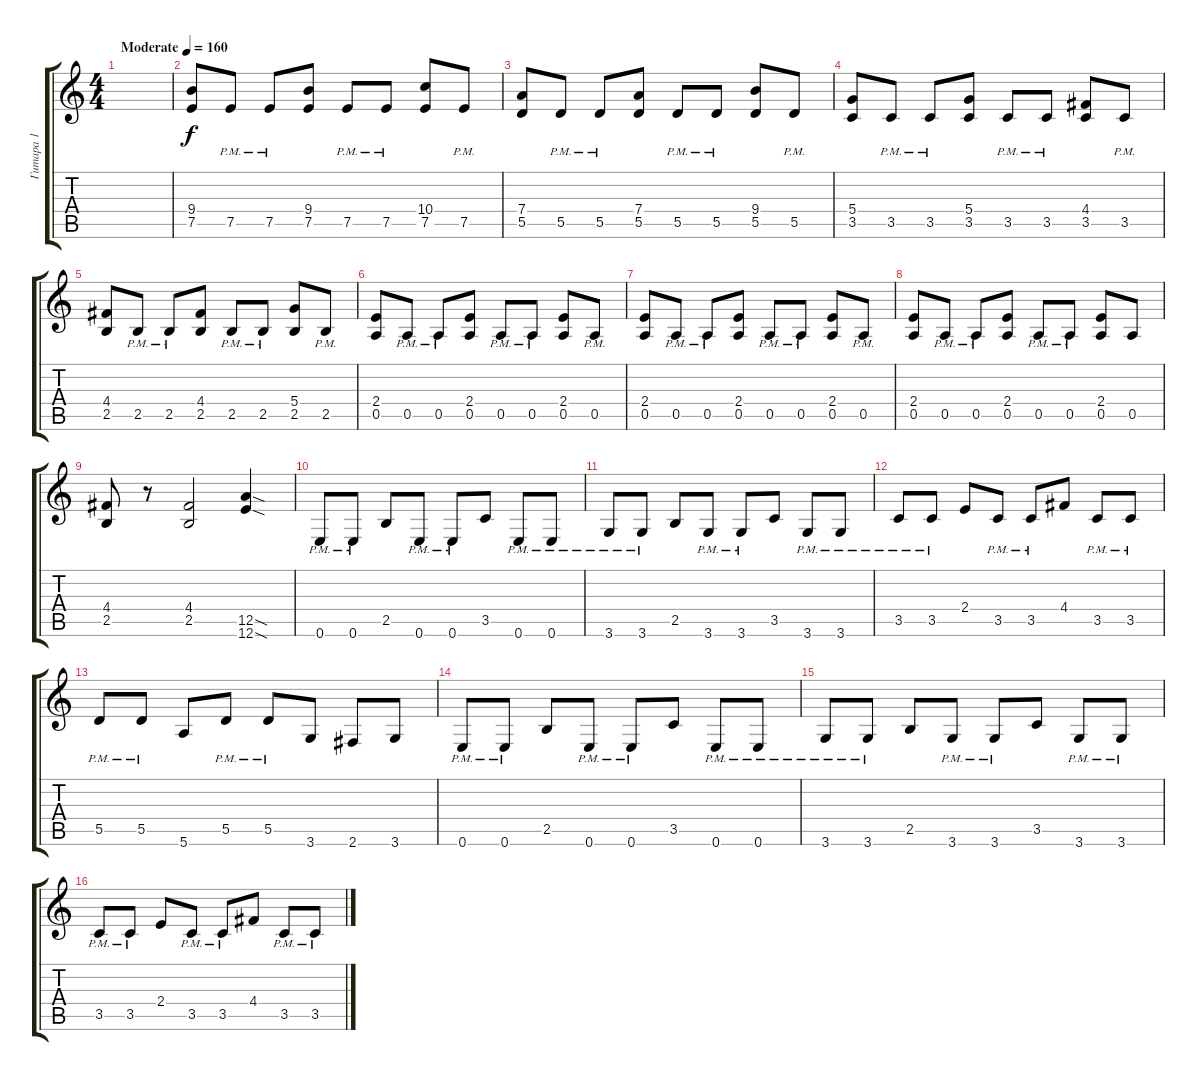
\track ("Гитара 1" "Гитара 1") {instrument distortionguitar}
\staff {score tabs}
\tuning (E4 B3 G3 D3 A2 E2) {hide}
\ts (4 4)
\tempo (160 "Moderate")
\clef g2
\ks c
|
(9.4 7.5).8 7.5{pm}.8 7.5{pm}.8 (9.4 7.5).8 7.5{pm}.8 7.5{pm}.8 (10.4 7.5).8 7.5{pm}.8 |
(7.4 5.5).8 5.5{pm}.8 5.5{pm}.8 (7.4 5.5).8 5.5{pm}.8 5.5{pm}.8 (9.4 5.5).8 5.5{pm}.8 |
(5.4 3.5).8 3.5{pm}.8 3.5{pm}.8 (5.4 3.5).8 3.5{pm}.8 3.5{pm}.8 (4.4 3.5).8 3.5{pm}.8 |
(4.4 2.5).8 2.5{pm}.8 2.5{pm}.8 (4.4 2.5).8 2.5{pm}.8 2.5{pm}.8 (5.4 2.5).8 2.5{pm}.8 |
(2.4 0.5).8 0.5{pm}.8 0.5{pm}.8 (2.4 0.5).8 0.5{pm}.8 0.5{pm}.8 (2.4 0.5).8 0.5{pm}.8 |
(2.4 0.5).8 0.5{pm}.8 0.5{pm}.8 (2.4 0.5).8 0.5{pm}.8 0.5{pm}.8 (2.4 0.5).8 0.5{pm}.8 |
(2.4 0.5).8 0.5{pm}.8 0.5{pm}.8 (2.4 0.5).8 0.5{pm}.8 0.5{pm}.8 (2.4 0.5).8 0.5.8 |
(4.4 2.5).8 r.8 (4.4 2.5).2 (12.5{sod} 12.6{sod}).4 |
0.6{pm}.8 0.6{pm}.8 2.5.8 0.6{pm}.8 0.6{pm}.8 3.5.8 0.6{pm}.8 0.6{pm}.8 |
3.6{pm}.8 3.6{pm}.8 2.5.8 3.6{pm}.8 3.6{pm}.8 3.5.8 3.6{pm}.8 3.6{pm}.8 |
3.5{pm}.8 3.5{pm}.8 2.4.8 3.5{pm}.8 3.5{pm}.8 4.4.8 3.5{pm}.8 3.5{pm}.8 |
5.5{pm}.8 5.5{pm}.8 5.6.8 5.5{pm}.8 5.5{pm}.8 3.6.8 2.6.8 3.6.8 |
0.6{pm}.8 0.6{pm}.8 2.5.8 0.6{pm}.8 0.6{pm}.8 3.5.8 0.6{pm}.8 0.6{pm}.8 |
3.6{pm}.8 3.6{pm}.8 2.5.8 3.6{pm}.8 3.6{pm}.8 3.5.8 3.6{pm}.8 3.6{pm}.8 |
3.5{pm}.8 3.5{pm}.8 2.4.8 3.5{pm}.8 3.5{pm}.8 4.4.8 3.5{pm}.8 3.5{pm}.8
